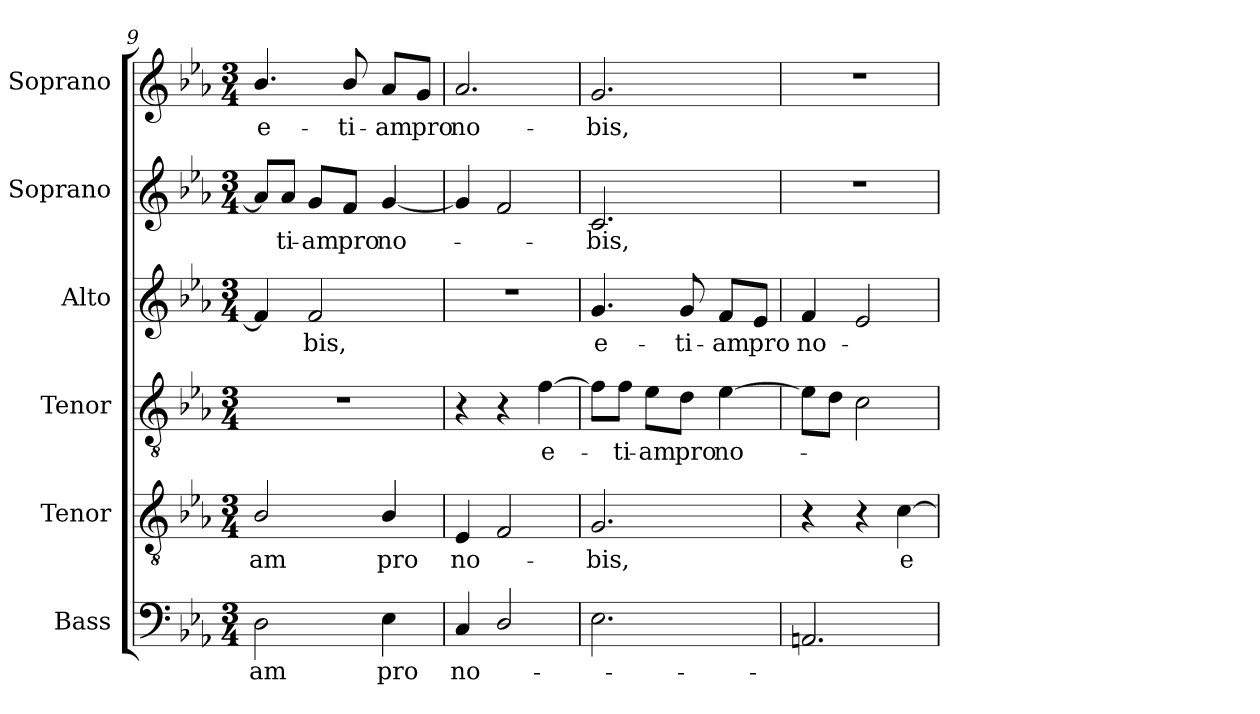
**kern	**text	**kern	**text	**kern	**text	**kern	**text	**kern	**text	**kern	**text
*part6	*part6	*part5	*part5	*part4	*part4	*part3	*part3	*part2	*part2	*part1	*part1
*staff6	*staff6	*staff5	*staff5	*staff4	*staff4	*staff3	*staff3	*staff2	*staff2	*staff1	*staff1
*I"Bass	*	*I"Tenor	*	*I"Tenor	*	*I"Alto	*	*I"Soprano	*	*I"Soprano	*
*I'B.	*	*I'T.	*	*I'T.	*	*I'A.	*	*I'S.	*	*I'S.	*
*clefF4	*	*clefGv2	*	*clefGv2	*	*clefG2	*	*clefG2	*	*clefG2	*
*	*	*ITrd7c12	*	*ITrd7c12	*	*	*	*	*	*	*
*k[b-e-a-]	*	*k[b-e-a-]	*	*k[b-e-a-]	*	*k[b-e-a-]	*	*k[b-e-a-]	*	*k[b-e-a-]	*
*E-:	*	*E-:	*	*E-:	*	*E-:	*	*E-:	*	*E-:	*
*M3/4	*	*M3/4	*	*M3/4	*	*M3/4	*	*M3/4	*	*M3/4	*
=9	=9	=9	=9	=9	=9	=9	=9	=9	=9	=9	=9
!	!LO:LY:b:color=#000000	!	!	!	!	!	!	!	!	!	!
!	!	!	!LO:LY:b:color=#000000	!LO:N:vis=1	!	!	!	!	!	!	!
!	!	!	!	!	!	!	!	!	!	!	!LO:LY:b:color=#000000
2Di\	-am	2BB-i/	-am	2.r	.	4fi/]	.	8a-i/L]	.	4.b-i/	e-
!	!	!	!	!	!	!	!	!	!LO:LY:b:color=#000000	!	!
.	.	.	.	.	.	.	.	8a-i/J	-ti-	.	.
!	!	!	!	!	!	!	!LO:LY:b:color=#000000	!	!	!	!
!	!	!	!	!	!	!	!	!	!LO:LY:b:color=#000000	!	!
.	.	.	.	.	.	2fi/	-bis,	8gi/L	-am	.	.
!	!	!	!	!	!	!	!	!	!LO:LY:b:color=#000000	!	!
!	!	!	!	!	!	!	!	!	!	!	!LO:LY:b:color=#000000
.	.	.	.	.	.	.	.	8fi/J	pro	8b-i/	-ti-
!	!LO:LY:b:color=#000000	!	!	!	!	!	!	!	!	!	!
!	!	!	!LO:LY:b:color=#000000	!	!	!	!	!	!	!	!
!	!	!	!	!	!	!	!	!	!LO:LY:b:color=#000000	!	!
!	!	!	!	!	!	!	!	!	!	!	!LO:LY:b:color=#000000
4E-i\	pro	4BB-i/	pro	.	.	.	.	[4gi/	no-	8a-i/L	-am
!	!	!	!	!	!	!	!	!	!	!	!LO:LY:b:color=#000000
.	.	.	.	.	.	.	.	.	.	8gi/J	pro
=10	=10	=10	=10	=10	=10	=10	=10	=10	=10	=10	=10
!	!LO:LY:b:color=#000000	!	!	!	!	!	!	!	!	!	!
!	!	!	!LO:LY:b:color=#000000	!	!	!LO:N:vis=1	!	!	!	!	!
!	!	!	!	!	!	!	!	!	!	!	!LO:LY:b:color=#000000
4Ci/	no-	4EE-i/	no-	4r	.	2.r	.	4gi/]	.	2.a-i/	no-
2Di/	.	2FFi/	.	4r	.	.	.	2fi/	.	.	.
!	!	!	!	!	!LO:LY:b:color=#000000	!	!	!	!	!	!
.	.	.	.	[4Fi\	e-	.	.	.	.	.	.
=11	=11	=11	=11	=11	=11	=11	=11	=11	=11	=11	=11
!	!	!	!LO:LY:b:color=#000000	!	!	!	!	!	!	!	!
!	!	!	!	!	!	!	!LO:LY:b:color=#000000	!	!	!	!
!	!	!	!	!	!	!	!	!	!LO:LY:b:color=#000000	!	!
!	!	!	!	!	!	!	!	!	!	!	!LO:LY:b:color=#000000
2.E-i\	.	2.GGi/	-bis,	8Fi\L]	.	4.gi/	e-	2.ci/	-bis,	2.gi/	-bis,
!	!	!	!	!	!LO:LY:b:color=#000000	!	!	!	!	!	!
.	.	.	.	8Fi\J	-ti-	.	.	.	.	.	.
!	!	!	!	!	!LO:LY:b:color=#000000	!	!	!	!	!	!
.	.	.	.	8E-i\L	-am	.	.	.	.	.	.
!	!	!	!	!	!LO:LY:b:color=#000000	!	!	!	!	!	!
!	!	!	!	!	!	!	!LO:LY:b:color=#000000	!	!	!	!
.	.	.	.	8Di\J	pro	8gi/	-ti-	.	.	.	.
!	!	!	!	!	!LO:LY:b:color=#000000	!	!	!	!	!	!
!	!	!	!	!	!	!	!LO:LY:b:color=#000000	!	!	!	!
.	.	.	.	[4E-i\	no-	8fi/L	-am	.	.	.	.
!	!	!	!	!	!	!	!LO:LY:b:color=#000000	!	!	!	!
.	.	.	.	.	.	8e-i/J	pro	.	.	.	.
!!LO:PB:g=z
=12	=12	=12	=12	=12	=12	=12	=12	=12	=12	=12	=12
!	!	!	!	!	!	!	!LO:LY:b:color=#000000	!LO:N:vis=1	!	!LO:N:vis=1	!
2.AAni/	.	4r	.	8E-i\L]	.	4fi/	no-	2.r	.	2.r	.
.	.	.	.	8Di\J	.	.	.	.	.	.	.
.	.	4r	.	2Ci\	.	2e-i/	.	.	.	.	.
!	!	!	!LO:LY:b:color=#000000	!	!	!	!	!	!	!	!
.	.	[4Ci\	e-	.	.	.	.	.	.	.	.
=	=	=	=	=	=	=	=	=	=	=	=
*-	*-	*-	*-	*-	*-	*-	*-	*-	*-	*-	*-
